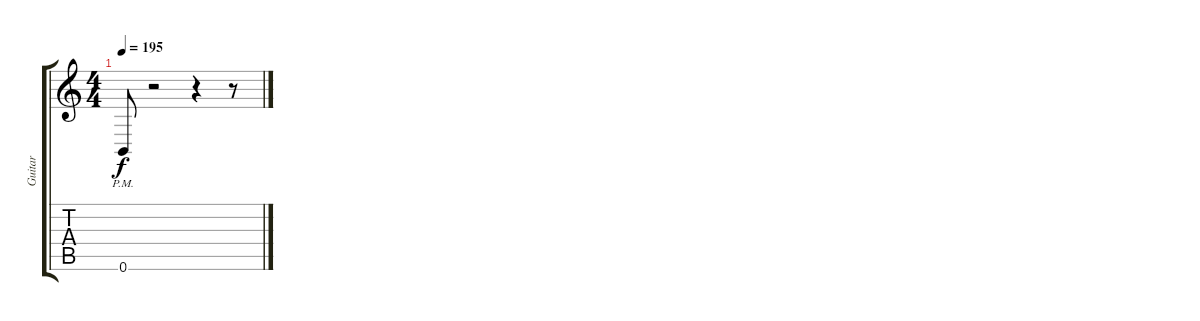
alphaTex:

\track ("Guitar" "Guitar") {instrument distortionguitar}
\staff {score tabs}
\tuning (B3 Gb3 D3 A2 E2 B1) {hide}
\ts (4 4)
\tempo 195
\clef g2
\ks c
0.6{pm}.8{dy f} r.2 r.4 r.8
